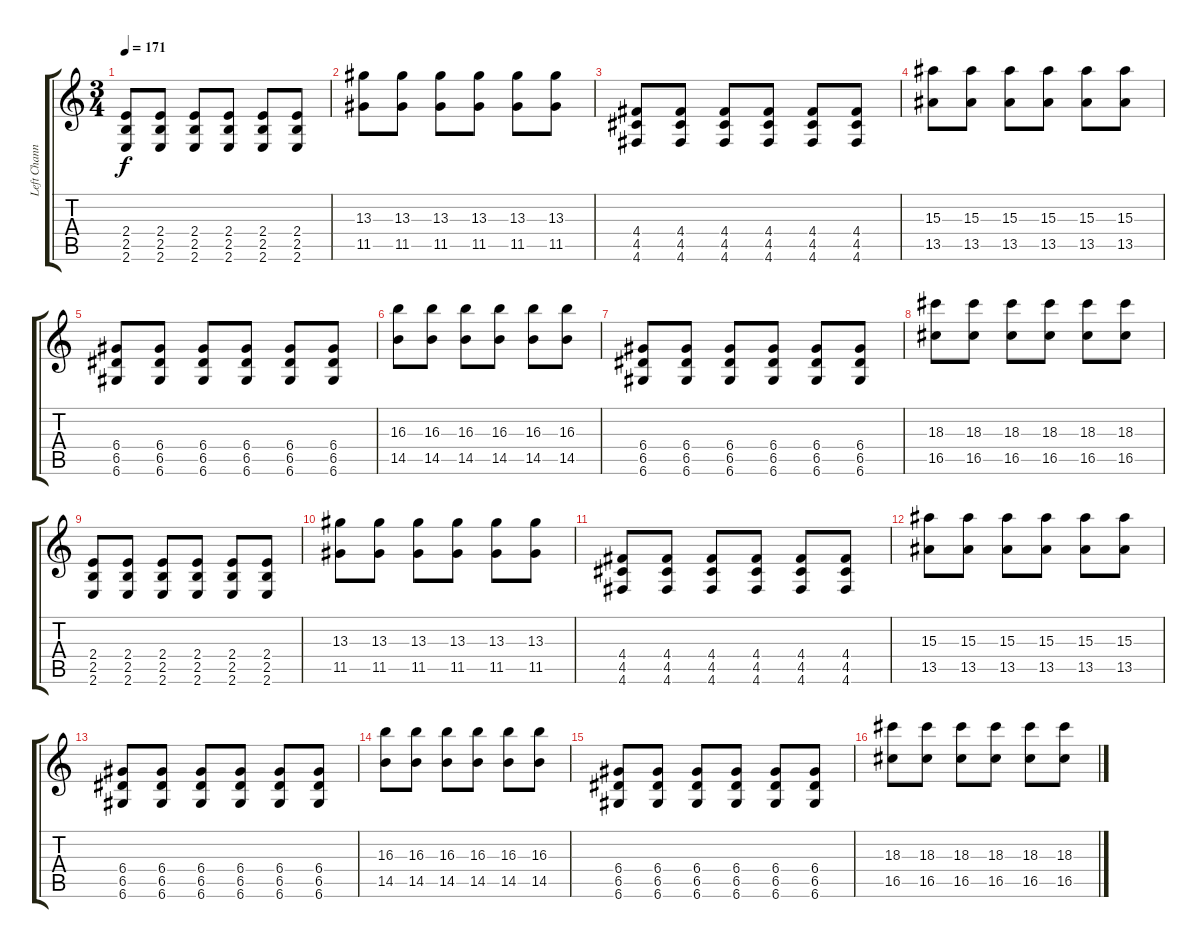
\track ("Left Channel" "Left Chann") {instrument distortionguitar}
\staff {score tabs}
\tuning (E4 B3 G3 D3 A2 D2) {hide}
\ts (3 4)
\tempo 171
\clef g2
\ks c
(2.4 2.5 2.6).8{dy f} (2.4 2.5 2.6).8 (2.4 2.5 2.6).8 (2.4 2.5 2.6).8 (2.4 2.5 2.6).8 (2.4 2.5 2.6).8 |
(13.3 11.5).8 (13.3 11.5).8 (13.3 11.5).8 (13.3 11.5).8 (13.3 11.5).8 (13.3 11.5).8 |
(4.4 4.5 4.6).8 (4.4 4.5 4.6).8 (4.4 4.5 4.6).8 (4.4 4.5 4.6).8 (4.4 4.5 4.6).8 (4.4 4.5 4.6).8 |
(15.3 13.5).8 (15.3 13.5).8 (15.3 13.5).8 (15.3 13.5).8 (15.3 13.5).8 (15.3 13.5).8 |
(6.4 6.5 6.6).8 (6.4 6.5 6.6).8 (6.4 6.5 6.6).8 (6.4 6.5 6.6).8 (6.4 6.5 6.6).8 (6.4 6.5 6.6).8 |
(16.3 14.5).8 (16.3 14.5).8 (16.3 14.5).8 (16.3 14.5).8 (16.3 14.5).8 (16.3 14.5).8 |
(6.4 6.5 6.6).8 (6.4 6.5 6.6).8 (6.4 6.5 6.6).8 (6.4 6.5 6.6).8 (6.4 6.5 6.6).8 (6.4 6.5 6.6).8 |
(18.3 16.5).8 (18.3 16.5).8 (18.3 16.5).8 (18.3 16.5).8 (18.3 16.5).8 (18.3 16.5).8 |
(2.4 2.5 2.6).8 (2.4 2.5 2.6).8 (2.4 2.5 2.6).8 (2.4 2.5 2.6).8 (2.4 2.5 2.6).8 (2.4 2.5 2.6).8 |
(13.3 11.5).8 (13.3 11.5).8 (13.3 11.5).8 (13.3 11.5).8 (13.3 11.5).8 (13.3 11.5).8 |
(4.4 4.5 4.6).8 (4.4 4.5 4.6).8 (4.4 4.5 4.6).8 (4.4 4.5 4.6).8 (4.4 4.5 4.6).8 (4.4 4.5 4.6).8 |
(15.3 13.5).8 (15.3 13.5).8 (15.3 13.5).8 (15.3 13.5).8 (15.3 13.5).8 (15.3 13.5).8 |
(6.4 6.5 6.6).8 (6.4 6.5 6.6).8 (6.4 6.5 6.6).8 (6.4 6.5 6.6).8 (6.4 6.5 6.6).8 (6.4 6.5 6.6).8 |
(16.3 14.5).8 (16.3 14.5).8 (16.3 14.5).8 (16.3 14.5).8 (16.3 14.5).8 (16.3 14.5).8 |
(6.4 6.5 6.6).8 (6.4 6.5 6.6).8 (6.4 6.5 6.6).8 (6.4 6.5 6.6).8 (6.4 6.5 6.6).8 (6.4 6.5 6.6).8 |
(18.3 16.5).8 (18.3 16.5).8 (18.3 16.5).8 (18.3 16.5).8 (18.3 16.5).8 (18.3 16.5).8
